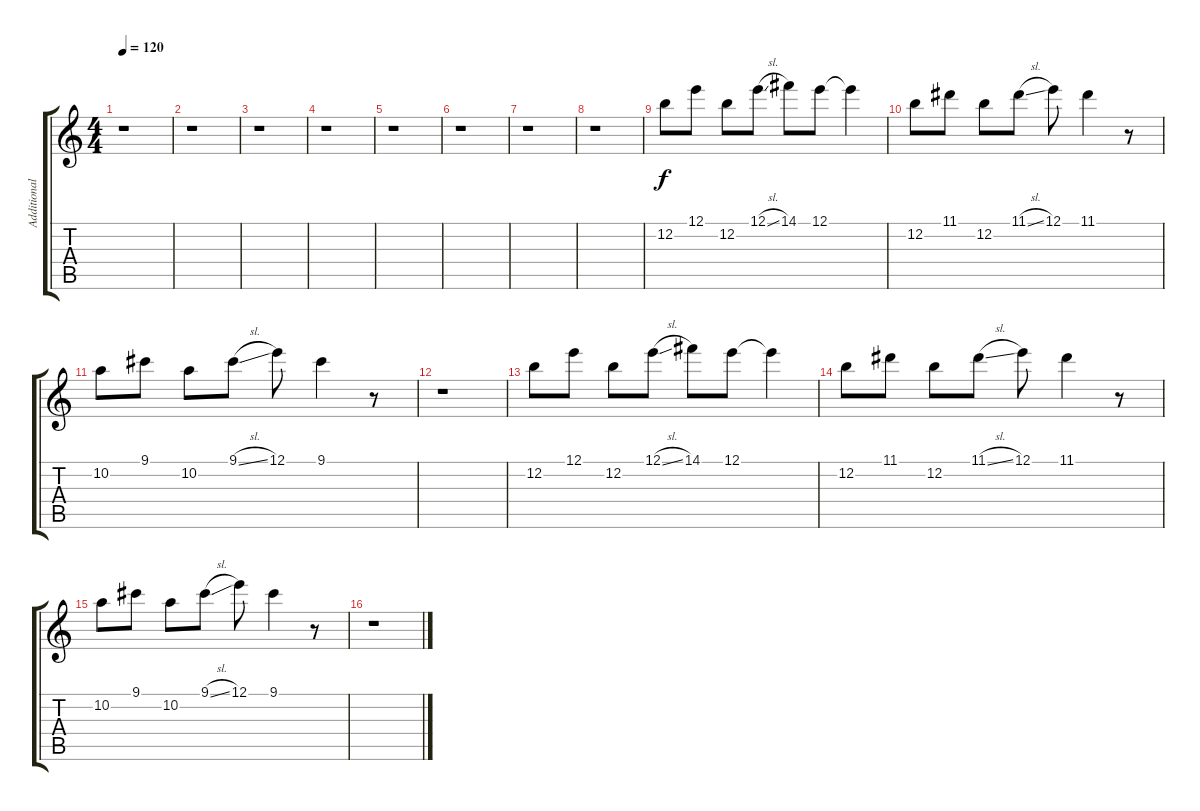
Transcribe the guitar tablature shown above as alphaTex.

\track ("Additional" "Additional") {instrument acousticguitarsteel}
\staff {score tabs}
\tuning (E4 B3 G3 D3 A2 E2) {hide}
\ts (4 4)
\tempo 120
\clef g2
\ks c
r.1{dy f} |
r.1 |
r.1 |
r.1 |
r.1 |
r.1 |
r.1 |
r.1 |
12.2.8 12.1.8 12.2.8 12.1{sl}.8 14.1.8 12.1.8 12.1{t}.4 |
12.2.8 11.1.8 12.2.8 11.1{sl}.8 12.1.8 11.1.4 r.8 |
10.2.8 9.1.8 10.2.8 9.1{sl}.8 12.1.8 9.1.4 r.8 |
r.1 |
12.2.8 12.1.8 12.2.8 12.1{sl}.8 14.1.8 12.1.8 12.1{t}.4 |
12.2.8 11.1.8 12.2.8 11.1{sl}.8 12.1.8 11.1.4 r.8 |
10.2.8 9.1.8 10.2.8 9.1{sl}.8 12.1.8 9.1.4 r.8 |
r.1
